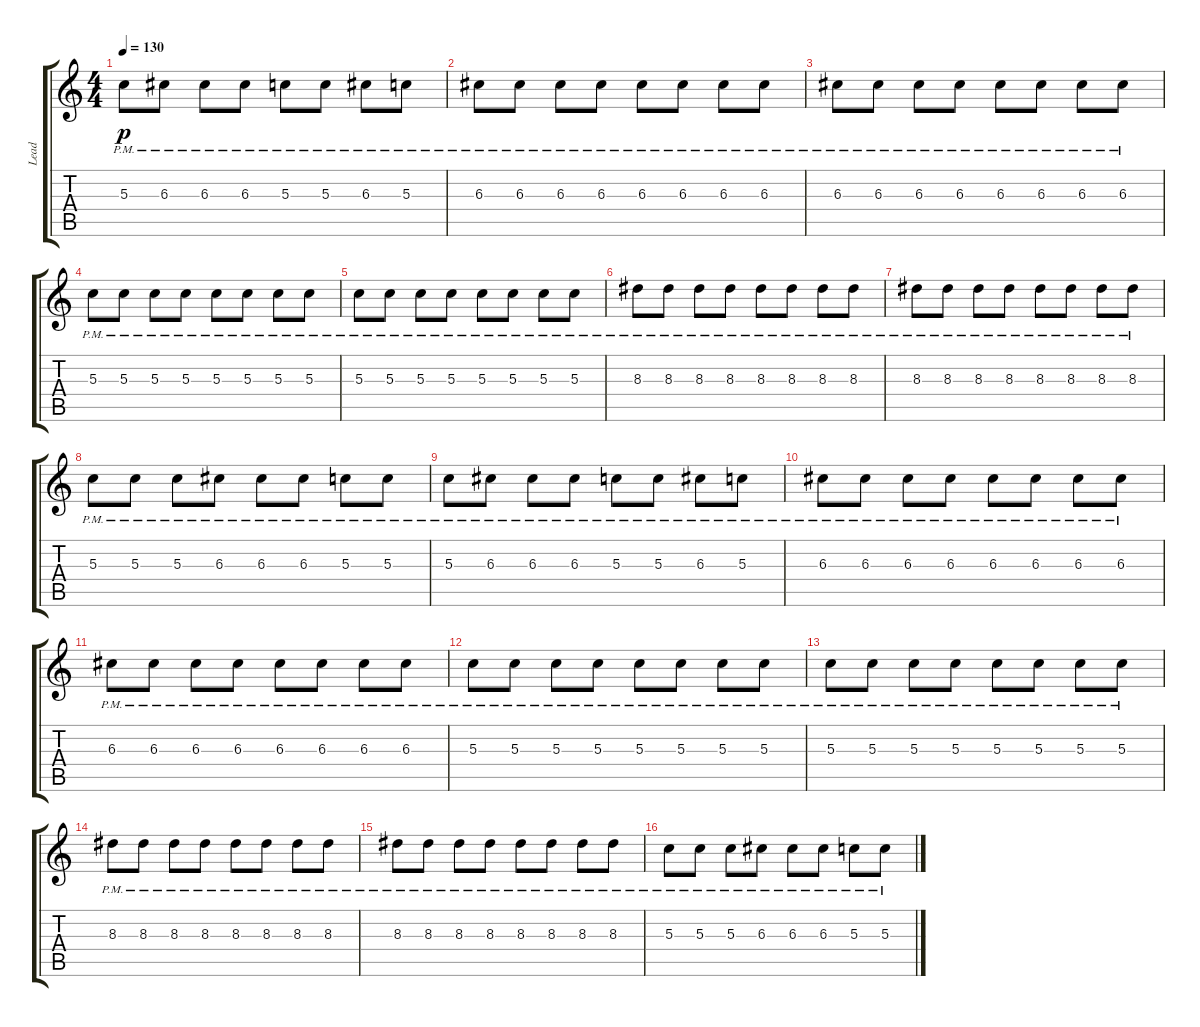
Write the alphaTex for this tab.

\track ("Lead" "Lead") {instrument overdrivenguitar}
\staff {score tabs}
\tuning (E4 B3 G3 D3 A2 D2) {hide}
\ts (4 4)
\tempo 130
\clef g2
\ks c
5.3{pm}.8{dy p} 6.3{pm}.8 6.3{pm}.8 6.3{pm}.8 5.3{pm}.8 5.3{pm}.8 6.3{pm}.8 5.3{pm}.8 |
6.3{pm}.8 6.3{pm}.8 6.3{pm}.8 6.3{pm}.8 6.3{pm}.8 6.3{pm}.8 6.3{pm}.8 6.3{pm}.8 |
6.3{pm}.8 6.3{pm}.8 6.3{pm}.8 6.3{pm}.8 6.3{pm}.8 6.3{pm}.8 6.3{pm}.8 6.3{pm}.8 |
5.3{pm}.8 5.3{pm}.8 5.3{pm}.8 5.3{pm}.8 5.3{pm}.8 5.3{pm}.8 5.3{pm}.8 5.3{pm}.8 |
5.3{pm}.8 5.3{pm}.8 5.3{pm}.8 5.3{pm}.8 5.3{pm}.8 5.3{pm}.8 5.3{pm}.8 5.3{pm}.8 |
8.3{pm}.8 8.3{pm}.8 8.3{pm}.8 8.3{pm}.8 8.3{pm}.8 8.3{pm}.8 8.3{pm}.8 8.3{pm}.8 |
8.3{pm}.8 8.3{pm}.8 8.3{pm}.8 8.3{pm}.8 8.3{pm}.8 8.3{pm}.8 8.3{pm}.8 8.3{pm}.8 |
5.3{pm}.8 5.3{pm}.8 5.3{pm}.8 6.3{pm}.8 6.3{pm}.8 6.3{pm}.8 5.3{pm}.8 5.3{pm}.8 |
5.3{pm}.8 6.3{pm}.8 6.3{pm}.8 6.3{pm}.8 5.3{pm}.8 5.3{pm}.8 6.3{pm}.8 5.3{pm}.8 |
6.3{pm}.8 6.3{pm}.8 6.3{pm}.8 6.3{pm}.8 6.3{pm}.8 6.3{pm}.8 6.3{pm}.8 6.3{pm}.8 |
6.3{pm}.8 6.3{pm}.8 6.3{pm}.8 6.3{pm}.8 6.3{pm}.8 6.3{pm}.8 6.3{pm}.8 6.3{pm}.8 |
5.3{pm}.8 5.3{pm}.8 5.3{pm}.8 5.3{pm}.8 5.3{pm}.8 5.3{pm}.8 5.3{pm}.8 5.3{pm}.8 |
5.3{pm}.8 5.3{pm}.8 5.3{pm}.8 5.3{pm}.8 5.3{pm}.8 5.3{pm}.8 5.3{pm}.8 5.3{pm}.8 |
8.3{pm}.8 8.3{pm}.8 8.3{pm}.8 8.3{pm}.8 8.3{pm}.8 8.3{pm}.8 8.3{pm}.8 8.3{pm}.8 |
8.3{pm}.8 8.3{pm}.8 8.3{pm}.8 8.3{pm}.8 8.3{pm}.8 8.3{pm}.8 8.3{pm}.8 8.3{pm}.8 |
5.3{pm}.8 5.3{pm}.8 5.3{pm}.8 6.3{pm}.8 6.3{pm}.8 6.3{pm}.8 5.3{pm}.8 5.3{pm}.8
